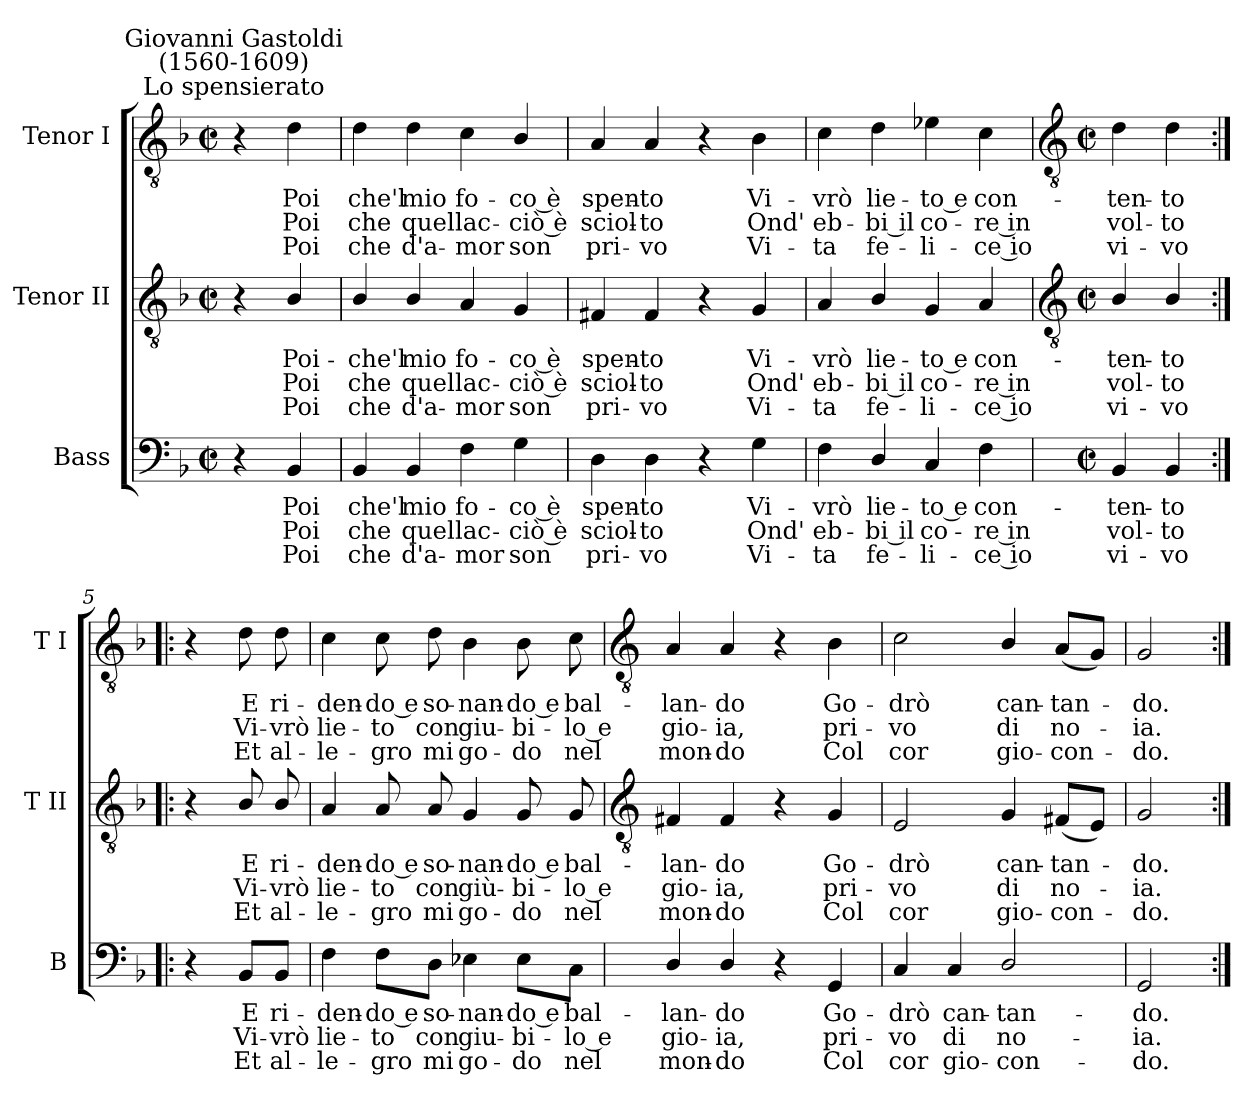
**kern	**text	**text	**text	**kern	**text	**text	**text	**kern	**text	**text	**text
*part3	*part3	*part3	*part3	*part2	*part2	*part2	*part2	*part1	*part1	*part1	*part1
*staff3	*staff3	*staff3	*staff3	*staff2	*staff2	*staff2	*staff2	*staff1	*staff1	*staff1	*staff1
*I"Bass	*	*	*	*I"Tenor II	*	*	*	*I"Tenor I	*	*	*
*I'B	*	*	*	*I'T II	*	*	*	*I'T I	*	*	*
*clefF4	*	*	*	*clefGv2	*	*	*	*clefGv2	*	*	*
*k[b-]	*	*	*	*k[b-]	*	*	*	*k[b-]	*	*	*
*F:	*	*	*	*F:	*	*	*	*F:	*	*	*
*M2/2	*	*	*	*M2/2	*	*	*	*M2/2	*	*	*
*met(c|)	*	*	*	*met(c|)	*	*	*	*met(c|)	*	*	*
=	=	=	=	=	=	=	=	=	=	=	=
!	!	!	!	!	!	!	!	!LO:TX:a:cj:t=Lo spensierato	!	!	!
!	!	!	!	!	!	!	!	!LO:TX:a:cj:t=Giovanni Gastoldi\n(1560-1609)	!	!	!
4r	.	.	.	4r	.	.	.	4r	.	.	.
!	!LO:LY:b	!LO:LY:b	!LO:LY:b	!	!LO:LY:b	!LO:LY:b	!LO:LY:b	!	!LO:LY:b	!LO:LY:b	!LO:LY:b
4BB-	Poi	Poi	Poi	4B-/	Poi-	-Poi	Poi	4d	Poi	Poi	Poi
=1	=1	=1	=1	=1	=1	=1	=1	=1	=1	=1	=1
!	!LO:LY:b	!LO:LY:b	!LO:LY:b	!	!LO:LY:b	!LO:LY:b	!LO:LY:b	!	!LO:LY:b	!LO:LY:b	!LO:LY:b
4BB-	che'l	che	che	4B-/	che'l	che	che	4d	che'l	che	che
!	!LO:LY:b	!LO:LY:b	!LO:LY:b	!	!LO:LY:b	!LO:LY:b	!LO:LY:b	!	!LO:LY:b	!LO:LY:b	!LO:LY:b
4BB-	mio	quel	d'a-	4B-/	mio	quel	d'a-	4d	mio	quel	d'a-
!	!LO:LY:b	!LO:LY:b	!LO:LY:b	!	!LO:LY:b	!LO:LY:b	!LO:LY:b	!	!LO:LY:b	!LO:LY:b	!LO:LY:b
4F	-fo-	-lac-	-mor	4A	-fo-	-lac-	-mor	4c	-fo-	-lac-	-mor
!	!LO:LY:b	!LO:LY:b	!LO:LY:b	!	!LO:LY:b	!LO:LY:b	!LO:LY:b	!	!LO:LY:b	!LO:LY:b	!LO:LY:b
4G	co è	ciò è	son	4G	co è	ciò è	son	4B-/	co è	ciò è	son
=2	=2	=2	=2	=2	=2	=2	=2	=2	=2	=2	=2
!	!LO:LY:b	!LO:LY:b	!LO:LY:b	!	!LO:LY:b	!LO:LY:b	!LO:LY:b	!	!LO:LY:b	!LO:LY:b	!LO:LY:b
4D	spen-	-sciol-	-pri-	4F#X	spen-	-sciol-	-pri-	4A	spen-	-sciol-	-pri-
!	!LO:LY:b	!LO:LY:b	!LO:LY:b	!	!LO:LY:b	!LO:LY:b	!LO:LY:b	!	!LO:LY:b	!LO:LY:b	!LO:LY:b
4D	-to	to	vo	4F#	-to	to	vo	4A	-to	to	vo
4r	.	.	.	4r	.	.	.	4r	.	.	.
!	!LO:LY:b	!LO:LY:b	!LO:LY:b	!	!LO:LY:b	!LO:LY:b	!LO:LY:b	!	!LO:LY:b	!LO:LY:b	!LO:LY:b
4G	Vi-	-Ond'	Vi-	4G	Vi-	-Ond'	Vi-	4B-	Vi-	-Ond'	Vi-
=3	=3	=3	=3	=3	=3	=3	=3	=3	=3	=3	=3
!	!LO:LY:b	!LO:LY:b	!LO:LY:b	!	!LO:LY:b	!LO:LY:b	!LO:LY:b	!	!LO:LY:b	!LO:LY:b	!LO:LY:b
4F	-vrò	eb-	-ta	4A	-vrò	eb-	-ta	4c	-vrò	eb-	-ta
!	!LO:LY:b	!LO:LY:b	!LO:LY:b	!	!LO:LY:b	!LO:LY:b	!LO:LY:b	!	!LO:LY:b	!LO:LY:b	!LO:LY:b
4D/	lie-	-bi il	fe-	4B-/	lie-	-bi il	fe-	4d	lie-	-bi il	fe-
!	!LO:LY:b	!LO:LY:b	!LO:LY:b	!	!LO:LY:b	!LO:LY:b	!LO:LY:b	!	!LO:LY:b	!LO:LY:b	!LO:LY:b
4C	-to e	co-	-li-	4G	-to e	co-	-li-	4e-X	-to e	co-	-li-
!	!LO:LY:b	!LO:LY:b	!LO:LY:b	!	!LO:LY:b	!LO:LY:b	!LO:LY:b	!	!LO:LY:b	!LO:LY:b	!LO:LY:b
4F	-con-	-re in	ce io	4A	-con-	-re in	ce io	4c	-con-	-re in	ce io
!!LO:LB:g=z
=4	=4	=4	=4	=4	=4	=4	=4	=4	=4	=4	=4
*	*	*	*	*clefGv2	*	*	*	*clefGv2	*	*	*
*M2/2	*	*	*	*M2/2	*	*	*	*M2/2	*	*	*
*met(c|)	*	*	*	*met(c|)	*	*	*	*met(c|)	*	*	*
!	!LO:LY:b	!LO:LY:b	!LO:LY:b	!	!LO:LY:b	!LO:LY:b	!LO:LY:b	!	!LO:LY:b	!LO:LY:b	!LO:LY:b
4BB-	ten-	-vol-	-vi-	4B-/	ten-	-vol-	-vi-	4d	ten-	-vol-	-vi-
!	!LO:LY:b	!LO:LY:b	!LO:LY:b	!	!LO:LY:b	!LO:LY:b	!LO:LY:b	!	!LO:LY:b	!LO:LY:b	!LO:LY:b
4BB-	-to	to	vo	4B-/	-to	to	vo	4d	-to	to	vo
=5:|!|:	=5:|!|:	=5:|!|:	=5:|!|:	=5:|!|:	=5:|!|:	=5:|!|:	=5:|!|:	=5:|!|:	=5:|!|:	=5:|!|:	=5:|!|:
4r	.	.	.	4r	.	.	.	4r	.	.	.
!	!LO:LY:b	!LO:LY:b	!LO:LY:b	!	!LO:LY:b	!LO:LY:b	!LO:LY:b	!	!LO:LY:b	!LO:LY:b	!LO:LY:b
8BB-/L	E	Vi-	-Et	8B-/	E	Vi-	-Et	8d	E	Vi-	-Et
!	!LO:LY:b	!LO:LY:b	!LO:LY:b	!	!LO:LY:b	!LO:LY:b	!LO:LY:b	!	!LO:LY:b	!LO:LY:b	!LO:LY:b
8BB-/J	ri-	-vrò	al-	8B-/	ri-	-vrò	al-	8d	ri-	-vrò	al-
=6	=6	=6	=6	=6	=6	=6	=6	=6	=6	=6	=6
!	!LO:LY:b	!LO:LY:b	!LO:LY:b	!	!LO:LY:b	!LO:LY:b	!LO:LY:b	!	!LO:LY:b	!LO:LY:b	!LO:LY:b
4F	-den-	-lie-	-le-	4A	-den-	-lie-	-le-	4c	-den-	-lie-	-le-
!	!LO:LY:b	!LO:LY:b	!LO:LY:b	!	!LO:LY:b	!LO:LY:b	!LO:LY:b	!	!LO:LY:b	!LO:LY:b	!LO:LY:b
8F\L	-do e	to	gro	8A	-do e	to	gro	8c	-do e	to	gro
!	!LO:LY:b	!LO:LY:b	!LO:LY:b	!	!LO:LY:b	!LO:LY:b	!LO:LY:b	!	!LO:LY:b	!LO:LY:b	!LO:LY:b
8D\J	so-	-con	mi	8A	so-	-con	mi	8d	so-	-con	mi
!	!LO:LY:b	!LO:LY:b	!LO:LY:b	!	!LO:LY:b	!LO:LY:b	!LO:LY:b	!	!LO:LY:b	!LO:LY:b	!LO:LY:b
4E-X	nan-	-giu-	-go-	4G	nan-	-giù-	-go-	4B-	nan-	-giu-	-go-
!	!LO:LY:b	!LO:LY:b	!LO:LY:b	!	!LO:LY:b	!LO:LY:b	!LO:LY:b	!	!LO:LY:b	!LO:LY:b	!LO:LY:b
8E-\L	-do e	bi-	-do	8G	-do e	bi-	-do	8B-	-do e	bi-	-do
!	!LO:LY:b	!LO:LY:b	!LO:LY:b	!	!LO:LY:b	!LO:LY:b	!LO:LY:b	!	!LO:LY:b	!LO:LY:b	!LO:LY:b
8C\J	bal-	-lo e	nel	8G	bal-	-lo e	nel	8c	bal-	-lo e	nel
!!LO:LB:g=z
=7	=7	=7	=7	=7	=7	=7	=7	=7	=7	=7	=7
*	*	*	*	*clefGv2	*	*	*	*clefGv2	*	*	*
!	!LO:LY:b	!LO:LY:b	!LO:LY:b	!	!LO:LY:b	!LO:LY:b	!LO:LY:b	!	!LO:LY:b	!LO:LY:b	!LO:LY:b
4D/	lan-	-gio-	-mon-	4F#X	lan-	-gio-	-mon-	4A	lan-	-gio-	-mon-
!	!LO:LY:b	!LO:LY:b	!LO:LY:b	!	!LO:LY:b	!LO:LY:b	!LO:LY:b	!	!LO:LY:b	!LO:LY:b	!LO:LY:b
4D/	-do	ia,	do	4F#	-do	ia,	do	4A	-do	ia,	do
4r	.	.	.	4r	.	.	.	4r	.	.	.
!	!LO:LY:b	!LO:LY:b	!LO:LY:b	!	!LO:LY:b	!LO:LY:b	!LO:LY:b	!	!LO:LY:b	!LO:LY:b	!LO:LY:b
4GG	Go-	-pri-	-Col	4G	Go-	-pri-	-Col	4B-	Go-	-pri-	-Col
=8	=8	=8	=8	=8	=8	=8	=8	=8	=8	=8	=8
!	!LO:LY:b	!LO:LY:b	!LO:LY:b	!	!LO:LY:b	!LO:LY:b	!LO:LY:b	!	!LO:LY:b	!LO:LY:b	!LO:LY:b
4C	drò	vo	cor	2E	drò	vo	cor	2c	drò	vo	cor
!	!LO:LY:b	!LO:LY:b	!LO:LY:b	!	!	!	!	!	!	!	!
4C	can-	-di	gio-	.	.	.	.	.	.	.	.
!	!LO:LY:b	!LO:LY:b	!LO:LY:b	!	!LO:LY:b	!LO:LY:b	!LO:LY:b	!	!LO:LY:b	!LO:LY:b	!LO:LY:b
2D/	-tan-	-no-	-con-	4G	can-	-di	gio-	4B-/	can-	-di	gio-
!	!	!	!	!	!LO:LY:b	!LO:LY:b	!LO:LY:b	!	!LO:LY:b	!LO:LY:b	!LO:LY:b
.	.	.	.	(<8F#XL	-tan-	no-	con-	(<8AL	-tan-	no-	con-
.	.	.	.	8EJ)	.	.	.	8GJ)	.	.	.
=9	=9	=9	=9	=9	=9	=9	=9	=9	=9	=9	=9
!	!LO:LY:b	!LO:LY:b	!LO:LY:b	!	!LO:LY:b	!LO:LY:b	!LO:LY:b	!	!LO:LY:b	!LO:LY:b	!LO:LY:b
2GG	-do.	ia.	do.	2G	do.	ia.	do.	2G	do.	ia.	do.
=:|!	=:|!	=:|!	=:|!	=:|!	=:|!	=:|!	=:|!	=:|!	=:|!	=:|!	=:|!
*-	*-	*-	*-	*-	*-	*-	*-	*-	*-	*-	*-
